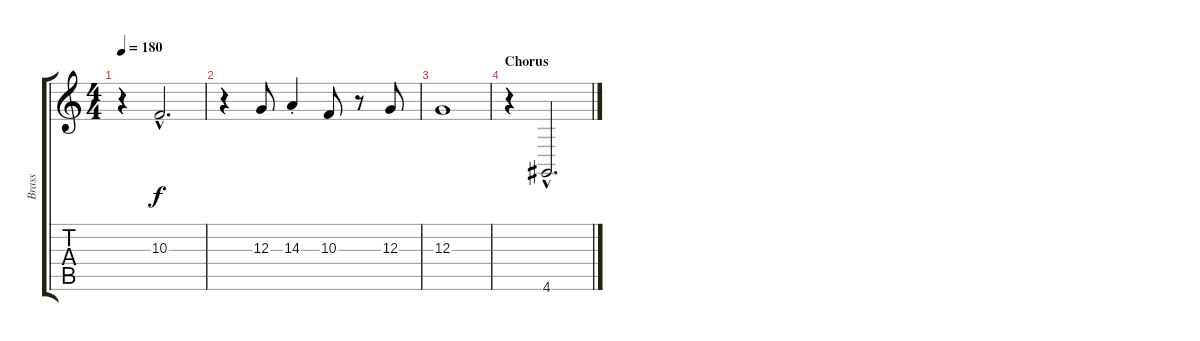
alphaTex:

\track ("Brass" "Brass") {instrument brasssection}
\staff {score tabs}
\tuning (E4 B3 G3 D3 A2 E2) {hide}
\ts (4 4)
\tempo 180
\clef g2
\ks c
r.4{dy f} 10.3{hac}.2{d} |
r.4 12.3.8 14.3{st}.4 10.3.8 r.8 12.3.8 |
12.3.1 |
\section ("" "Chorus")
r.4 4.6{hac}.2{d volume 16 instrument reversecymbal}
